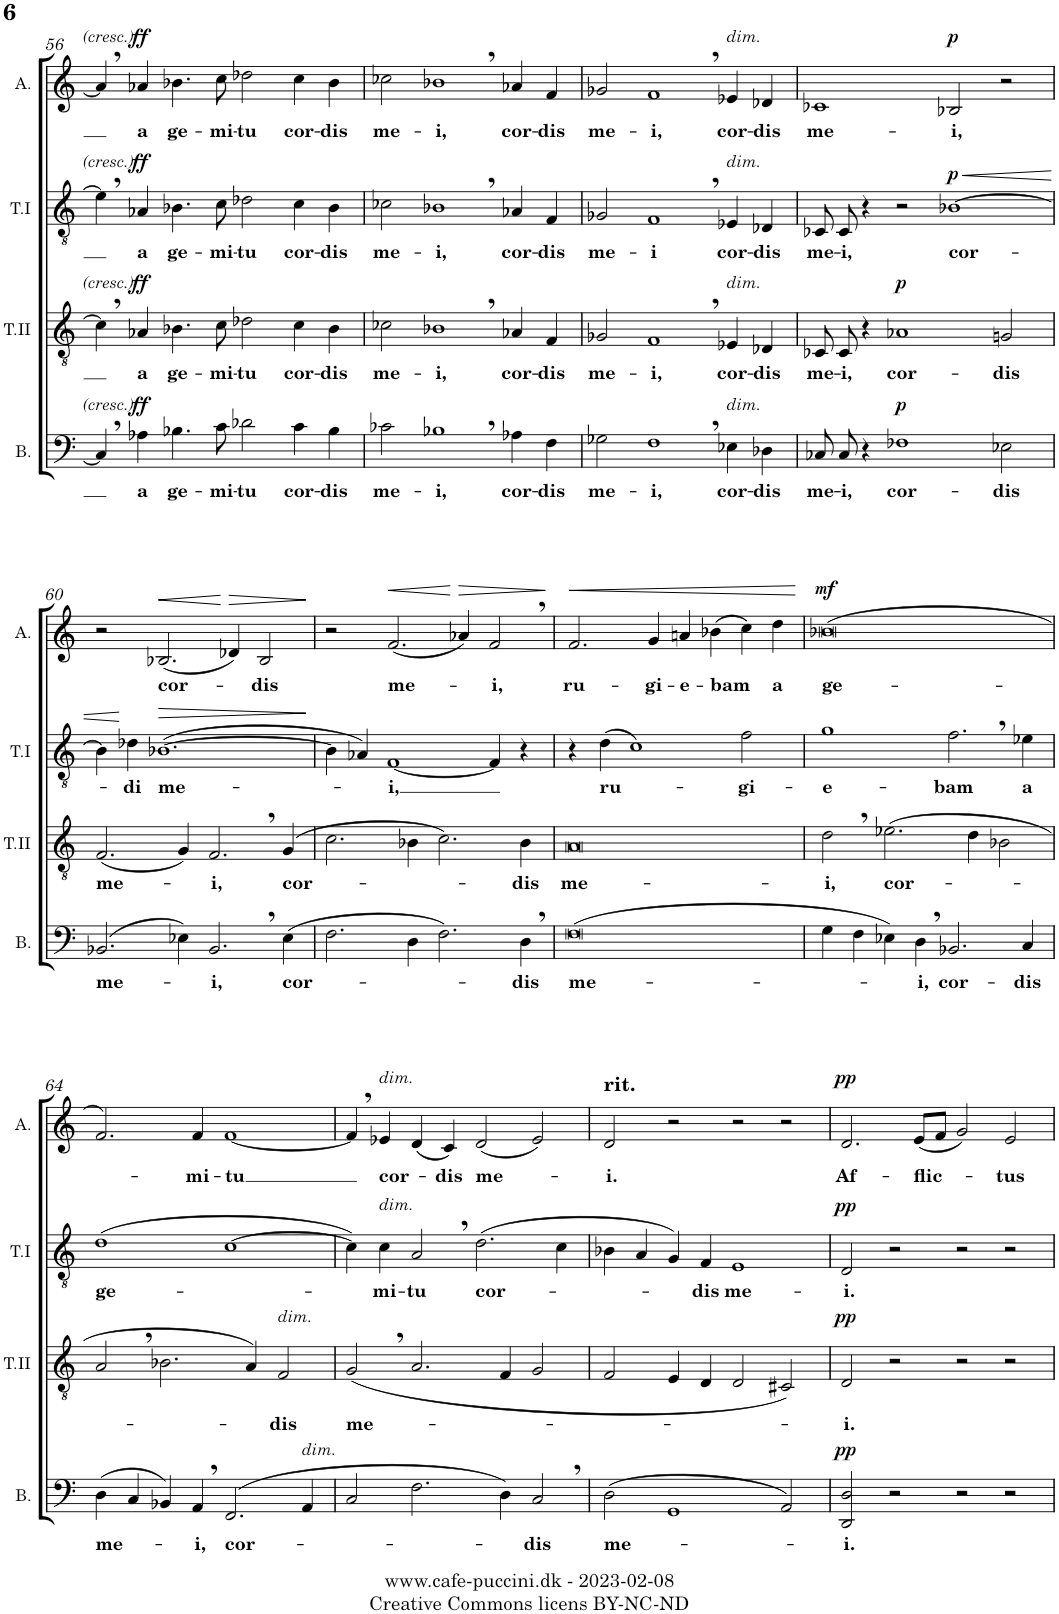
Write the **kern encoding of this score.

**kern	**text	**dynam	**kern	**text	**dynam	**kern	**text	**dynam	**kern	**text	**dynam
*part4	*part4	*part4	*part3	*part3	*part3	*part2	*part2	*part2	*part1	*part1	*part1
*staff4	*staff4	*staff4	*staff3	*staff3	*staff3	*staff2	*staff2	*staff2	*staff1	*staff1	*staff1
*I"Bass	*	*	*I"Tenor II	*	*	*I"Tenor I	*	*	*I"Alto	*	*
*I'B.	*	*	*I'T.II	*	*	*I'T.I	*	*	*I'A.	*	*
!!LO:PB:g=z
*clefF4	*	*	*clefGv2	*	*	*clefGv2	*	*	*clefG2	*	*
*k[]	*	*	*k[]	*	*	*k[]	*	*	*k[]	*	*
*M4/2	*	*	*M4/2	*	*	*M4/2	*	*	*M4/2	*	*
*	*	*	*	*	*	*	*	*	*met(c|)	*	*
=56	=56	=56	=56	=56	=56	=56	=56	=56	=56	=56	=56
4C,/]	.	.	4c,\]	.	.	4e-,\]	.	.	4a-,/]	.	.
!	!LO:LY:b	!LO:DY:a	!	!LO:LY:b	!LO:DY:a	!	!LO:LY:b	!LO:DY:a	!	!LO:LY:b	!LO:DY:a
4A-X\	a	ff	4A-X/	a	ff	4A-X/	a	ff	4a-X/	a	ff
!	!LO:LY:b	!	!	!LO:LY:b	!	!	!LO:LY:b	!	!	!LO:LY:b	!
4.B-X\	ge-	.	4.B-X\	ge-	.	4.B-X\	ge-	.	4.b-X\	ge-	.
!	!LO:LY:b	!	!	!LO:LY:b	!	!	!LO:LY:b	!	!	!LO:LY:b	!
8c\	-mi-	.	8c\	-mi-	.	8c\	-mi-	.	8cc\	-mi-	.
!	!LO:LY:b	!	!	!LO:LY:b	!	!	!LO:LY:b	!	!	!LO:LY:b	!
2d-X\	-tu	.	2d-X\	-tu	.	2d-X\	-tu	.	2dd-X\	-tu	.
!	!LO:LY:b	!	!	!LO:LY:b	!	!	!LO:LY:b	!	!	!LO:LY:b	!
4c\	cor-	.	4c\	cor-	.	4c\	cor-	.	4cc\	cor-	.
!	!LO:LY:b	!	!	!LO:LY:b	!	!	!LO:LY:b	!	!	!LO:LY:b	!
4B-\	-dis	.	4B-\	-dis	.	4B-\	-dis	.	4b-\	-dis	.
=57	=57	=57	=57	=57	=57	=57	=57	=57	=57	=57	=57
!	!LO:LY:b	!	!	!LO:LY:b	!	!	!LO:LY:b	!	!	!LO:LY:b	!
2c-X\	me-	.	2c-X\	me-	.	2c-X\	me-	.	2cc-X\	me-	.
!	!LO:LY:b	!	!	!LO:LY:b	!	!	!LO:LY:b	!	!	!LO:LY:b	!
1B-X,	-i,	.	1B-X,	-i,	.	1B-X,	-i,	.	1b-X,	-i,	.
!	!LO:LY:b	!	!	!LO:LY:b	!	!	!LO:LY:b	!	!	!LO:LY:b	!
4A-X\	cor-	.	4A-X/	cor-	.	4A-X/	cor-	.	4a-X/	cor-	.
!	!LO:LY:b	!	!	!LO:LY:b	!	!	!LO:LY:b	!	!	!LO:LY:b	!
4F\	-dis	.	4F/	-dis	.	4F/	-dis	.	4f/	-dis	.
=58	=58	=58	=58	=58	=58	=58	=58	=58	=58	=58	=58
!	!LO:LY:b	!	!	!LO:LY:b	!	!	!LO:LY:b	!	!	!LO:LY:b	!
2G-X\	me-	.	2G-X/	me-	.	2G-X/	me-	.	2g-X/	me-	.
!	!LO:LY:b	!	!	!LO:LY:b	!	!	!LO:LY:b	!	!	!LO:LY:b	!
1F,	-i,	.	1F,	-i,	.	1F,	-i	.	1f,	-i,	.
!	!	!	!	!	!	!	!	!	!LO:TX:a:i:t=dim.	!	!
!	!	!	!	!	!	!LO:TX:a:i:t=dim.	!	!	!	!	!
!	!	!	!LO:TX:a:i:t=dim.	!	!	!	!	!	!	!	!
!LO:TX:a:i:t=dim.	!	!	!	!	!	!	!	!	!	!	!
!	!LO:LY:b	!	!	!LO:LY:b	!	!	!LO:LY:b	!	!	!LO:LY:b	!
4E-X\	cor-	.	4E-X/	cor-	.	4E-X/	cor-	.	4e-X/	cor-	.
!	!LO:LY:b	!	!	!LO:LY:b	!	!	!LO:LY:b	!	!	!LO:LY:b	!
4D-X\	-dis	.	4D-X/	-dis	.	4D-X/	-dis	.	4d-X/	-dis	.
=59	=59	=59	=59	=59	=59	=59	=59	=59	=59	=59	=59
!	!LO:LY:b	!	!	!LO:LY:b	!	!	!LO:LY:b	!	!	!LO:LY:b	!
8C-X/L	me-	.	8C-X/L	me-	.	8C-X/L	me-	.	1c-X	me-	.
!	!LO:LY:b	!	!	!LO:LY:b	!	!	!LO:LY:b	!	!	!	!
8C-/J	-i,	.	8C-/J	-i,	.	8C-/J	-i,	.	.	.	.
4r	.	.	4r	.	.	4r	.	.	.	.	.
!	!LO:LY:b	!LO:DY:a	!	!LO:LY:b	!LO:DY:a	!	!	!	!	!	!
1F-X	cor-	p	1A-X	cor-	p	2r	.	.	.	.	.
!	!	!	!	!	!	!	!LO:LY:b	!LO:HP:b	!	!LO:LY:b	!
!	!	!	!	!	!	!	!	!LO:DY:n=1:a	!	!	!LO:DY:a
.	.	.	.	.	.	[1B-X	cor-	< p	2B-X/	-i,	p
!	!LO:LY:b	!	!	!LO:LY:b	!	!	!	!	!	!	!
2E-X\	-dis	.	2Gn/	-dis	.	.	.	.	2r	.	.
!!LO:LB:g=z
=60	=60	=60	=60	=60	=60	=60	=60	=60	=60	=60	=60
!	!LO:LY:b	!	!	!LO:LY:b	!	!	!	!	!	!	!
(2.BB-X/	me-	.	(2.F/	me-	.	4B-\]	.	.	2r	.	.
!	!	!	!	!	!	!	!LO:LY:b	!	!	!	!
.	.	.	.	.	.	4d-X\	-di	[	.	.	.
!	!	!	!	!	!	!	!LO:LY:b	!LO:HP:b	!	!LO:LY:b	!LO:HP:b
.	.	.	.	.	.	([1.B-X	me-	>	(2.B-X/	cor-	<
4E-X\)	.	.	4G/)	.	.	.	.	.	.	.	.
!	!LO:LY:b	!	!	!LO:LY:b	!	!	!	!	!	!	!
2.BB-,/	-i,	.	2.F,/	-i,	.	.	.	.	.	.	.
!	!	!	!	!	!	!	!	!	!	!	!LO:HP:n=1:b
.	.	.	.	.	.	.	.	.	4d-X/)	.	[ >
!	!	!	!	!	!	!	!	!	!	!LO:LY:b	!
.	.	.	.	.	.	.	.	.	2B-/	-dis	.
!	!LO:LY:b	!	!	!LO:LY:b	!	!	!	!	!	!	!
(4E-\	cor-	.	(>4G/	cor-	.	.	.	.	.	.	.
.	.	.	.	.	.	.	.	]	.	.	]
=61	=61	=61	=61	=61	=61	=61	=61	=61	=61	=61	=61
2.F\	.	.	2.c\	.	.	4B-\]	.	.	2r	.	.
.	.	.	.	.	.	4A-X/)	.	.	.	.	.
!	!	!	!	!	!	!	!LO:LY:b	!	!	!LO:LY:b	!LO:HP:b
.	.	.	.	.	.	[1F	-i,	.	(2.f/	me-	<
4D\	.	.	4B-X\	.	.	.	.	.	.	.	.
2.F\)	.	.	2.c\)	.	.	.	.	.	.	.	.
!	!	!	!	!	!	!	!	!	!	!	!LO:HP:n=1:b
.	.	.	.	.	.	.	.	.	4a-X/)	.	[ >
!	!	!	!	!	!	!	!	!	!	!LO:LY:b	!
.	.	.	.	.	.	4F/]	.	.	2f,/	-i,	.
!	!LO:LY:b	!	!	!LO:LY:b	!	!	!	!	!	!	!
4D,\	-dis	.	4B-\	-dis	.	4r	.	.	.	.	.
.	.	.	.	.	.	.	.	.	.	.	]
=62	=62	=62	=62	=62	=62	=62	=62	=62	=62	=62	=62
!	!LO:LY:b	!	!	!LO:LY:b	!	!	!	!	!	!LO:LY:b	!LO:HP:b
(0F	me-	.	0A	me-	.	4r	.	.	2.f/	ru-	<
!	!	!	!	!	!	!	!LO:LY:b	!	!	!	!
.	.	.	.	.	.	(4d\	ru-	.	.	.	.
.	.	.	.	.	.	1c)	.	.	.	.	.
!	!	!	!	!	!	!	!	!	!	!LO:LY:b	!
.	.	.	.	.	.	.	.	.	4g/	-gi-	.
!	!	!	!	!	!	!	!	!	!	!LO:LY:b	!
.	.	.	.	.	.	.	.	.	4an/	-e-	.
!	!	!	!	!	!	!	!	!	!	!LO:LY:b	!
.	.	.	.	.	.	.	.	.	(4b-X\	-bam	.
!	!	!	!	!	!	!	!LO:LY:b	!	!	!	!
.	.	.	.	.	.	2f\	-gi-	.	4cc\)	.	.
!	!	!	!	!	!	!	!	!	!	!LO:LY:b	!
.	.	.	.	.	.	.	.	.	4dd\	a	.
.	.	.	.	.	.	.	.	.	.	.	[
=63	=63	=63	=63	=63	=63	=63	=63	=63	=63	=63	=63
!	!	!	!	!LO:LY:b	!	!	!LO:LY:b	!	!	!LO:LY:b	!LO:DY:a
4G\	.	.	2d,\	-i,	.	1g	-e-	.	(0b-X	ge-	mf
4F\	.	.	.	.	.	.	.	.	.	.	.
!	!	!	!	!LO:LY:b	!	!	!	!	!	!	!
4E-X\)	.	.	(2.e-X\	cor-	.	.	.	.	.	.	.
!	!LO:LY:b	!	!	!	!	!	!	!	!	!	!
4D,\	-i,	.	.	.	.	.	.	.	.	.	.
!	!LO:LY:b	!	!	!	!	!	!LO:LY:b	!	!	!	!
2.BB-X/	cor-	.	.	.	.	2.f,\	-bam	.	.	.	.
.	.	.	4d\	.	.	.	.	.	.	.	.
.	.	.	2B-X\	.	.	.	.	.	.	.	.
!	!LO:LY:b	!	!	!	!	!	!LO:LY:b	!	!	!	!
4C/	-dis	.	.	.	.	4e-X\	a	.	.	.	.
!!LO:LB:g=z
=64	=64	=64	=64	=64	=64	=64	=64	=64	=64	=64	=64
!	!LO:LY:b	!	!	!	!	!	!LO:LY:b	!	!	!	!
(4D\	me-	.	2A,/	.	.	(1d	ge-	.	2.f/)	.	.
4C/	.	.	.	.	.	.	.	.	.	.	.
4BB-X/)	.	.	2.B-X\	.	.	.	.	.	.	.	.
!	!LO:LY:b	!	!	!	!	!	!	!	!	!LO:LY:b	!
4AA,/	-i,	.	.	.	.	.	.	.	4f/	-mi-	.
!	!LO:LY:b	!	!	!	!	!	!	!	!	!LO:LY:b	!
(2.FF/	cor-	.	.	.	.	[1c	.	.	[1f	-tu	.
.	.	.	4A/)	.	.	.	.	.	.	.	.
!	!	!	!LO:TX:a:i:t=dim.	!	!	!	!	!	!	!	!
!	!	!	!	!LO:LY:b	!	!	!	!	!	!	!
.	.	.	2F/	-dis	.	.	.	.	.	.	.
!LO:TX:a:i:t=dim.	!	!	!	!	!	!	!	!	!	!	!
4AA/	.	.	.	.	.	.	.	.	.	.	.
=65	=65	=65	=65	=65	=65	=65	=65	=65	=65	=65	=65
!	!	!	!	!LO:LY:b	!	!	!	!	!	!	!
2C/	.	.	(<2G,/	me-	.	4c\])	.	.	4f,/]	.	.
!	!	!	!	!	!	!	!	!	!LO:TX:a:i:t=dim.	!	!
!	!	!	!	!	!	!LO:TX:a:i:t=dim.	!	!	!	!	!
!	!	!	!	!	!	!	!LO:LY:b	!	!	!LO:LY:b	!
.	.	.	.	.	.	4c\	-mi-	.	4e-X/	cor-	.
!	!	!	!	!	!	!	!LO:LY:b	!	!	!	!
2.F\	.	.	2.A/	.	.	2A,/	-tu	.	(4d/	.	.
!	!	!	!	!	!	!	!	!	!	!LO:LY:b	!
.	.	.	.	.	.	.	.	.	4c/)	-dis	.
!	!	!	!	!	!	!	!LO:LY:b	!	!	!LO:LY:b	!
.	.	.	.	.	.	(2.d\	cor-	.	(2d/	me-	.
4D\)	.	.	4F/	.	.	.	.	.	.	.	.
!	!LO:LY:b	!	!	!	!	!	!	!	!	!	!
2C,/	-dis	.	2G/	.	.	.	.	.	2e-/)	.	.
.	.	.	.	.	.	4c\	.	.	.	.	.
=66	=66	=66	=66	=66	=66	=66	=66	=66	=66	=66	=66
!	!	!	!	!	!	!	!	!	!LO:TX:a:B:t=rit.	!	!
!	!LO:LY:b	!	!	!	!	!	!	!	!	!LO:LY:b	!
(2D\	me-	.	2F/	.	.	4B-X\	.	.	2d/	-i.	.
.	.	.	.	.	.	4A/	.	.	.	.	.
1GG	.	.	4E/	.	.	4G/)	.	.	2r	.	.
!	!	!	!	!	!	!	!LO:LY:b	!	!	!	!
.	.	.	4D/	.	.	4F/	-dis	.	.	.	.
!	!	!	!	!	!	!	!LO:LY:b	!	!	!	!
.	.	.	2D/	.	.	1E	me-	.	2r	.	.
2AA/)	.	.	2C#X/)	.	.	.	.	.	2r	.	.
=67	=67	=67	=67	=67	=67	=67	=67	=67	=67	=67	=67
!	!LO:LY:b	!LO:DY:a	!	!LO:LY:b	!LO:DY:a	!	!LO:LY:b	!LO:DY:a	!	!LO:LY:b	!LO:DY:a
2DD/ 2D/	-i.	pp	2D/	-i.	pp	2D/	-i.	pp	2.d/	Af-	pp
2r	.	.	2r	.	.	2r	.	.	.	.	.
!	!	!	!	!	!	!	!	!	!	!LO:LY:b	!
.	.	.	.	.	.	.	.	.	(8e/L	-flic-	.
.	.	.	.	.	.	.	.	.	8f/J	.	.
2r	.	.	2r	.	.	2r	.	.	2g/)	.	.
!	!	!	!	!	!	!	!	!	!	!LO:LY:b	!
2r	.	.	2r	.	.	2r	.	.	2e/	-tus	.
=	=	=	=	=	=	=	=	=	=	=	=
*-	*-	*-	*-	*-	*-	*-	*-	*-	*-	*-	*-
